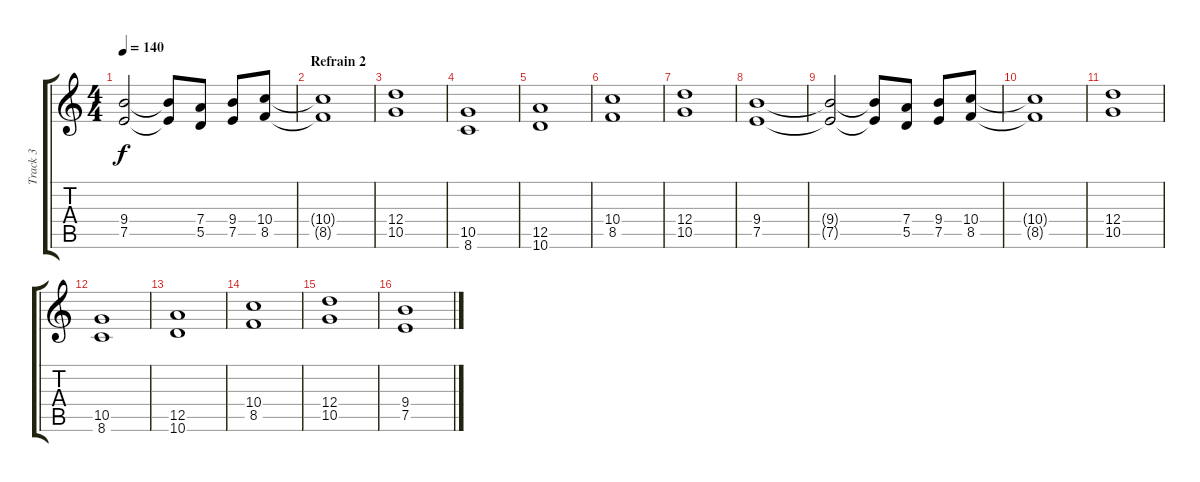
\track ("Track 3" "Track 3") {instrument overdrivenguitar}
\staff {score tabs}
\tuning (E4 B3 G3 D3 A2 E2) {hide}
\ts (4 4)
\tempo 140
\clef g2
\ks c
(9.4{t} 7.5{t}).2{dy f} (9.4{t} 7.5{t}).8 (7.4 5.5).8 (9.4 7.5).8 (10.4 8.5).8 |
\section ("" "Refrain 2")
(10.4{t} 8.5{t}).1 |
(12.4 10.5).1 |
(10.5 8.6).1 |
(12.5 10.6).1 |
(10.4 8.5).1 |
(12.4 10.5).1 |
(9.4 7.5).1 |
(9.4{t} 7.5{t}).2 (9.4{t} 7.5{t}).8 (7.4 5.5).8 (9.4 7.5).8 (10.4 8.5).8 |
(10.4{t} 8.5{t}).1 |
(12.4 10.5).1 |
(10.5 8.6).1 |
(12.5 10.6).1 |
(10.4 8.5).1 |
(12.4 10.5).1 |
(9.4 7.5).1
